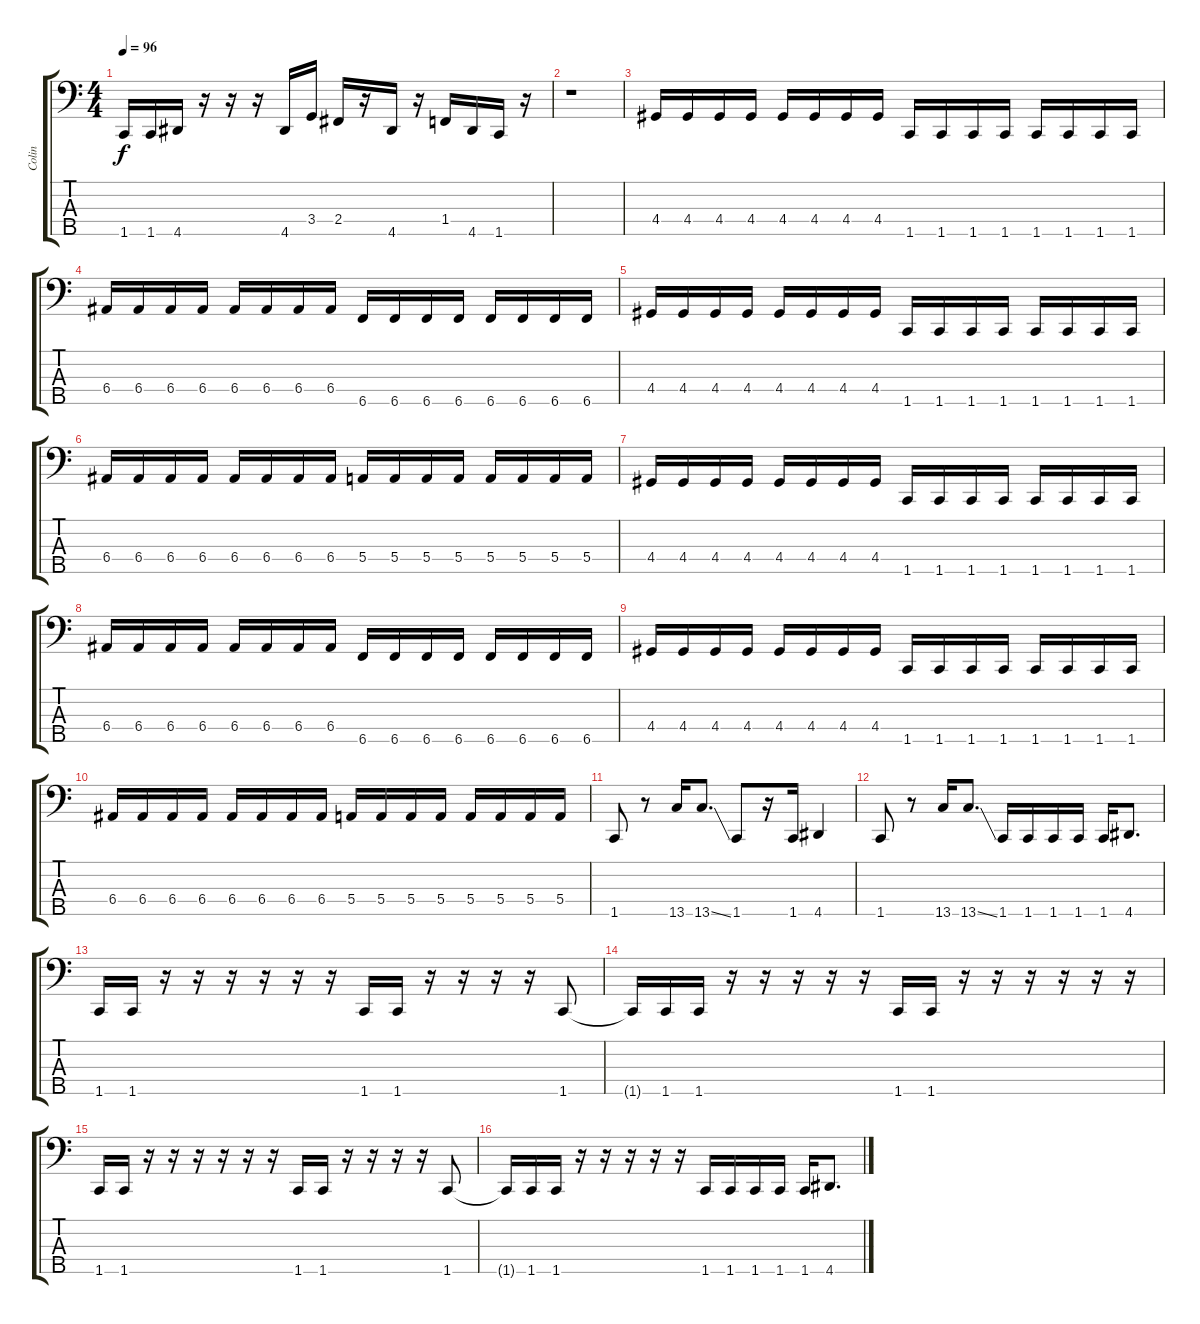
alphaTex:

\track ("Colin" "Colin") {instrument electricbassfinger}
\staff {score tabs}
\tuning (G2 D2 A1 E1 B0) {hide}
\ts (4 4)
\tempo 96
\clef f4
\ks c
1.5.16{dy f} 1.5.16 4.5.16 r.16 r.16 r.16 4.5.16 3.4.16 2.4.16 r.16 4.5.16 r.16 1.4.16 4.5.16 1.5.16 r.16 |
r.1 |
4.4.16 4.4.16 4.4.16 4.4.16 4.4.16 4.4.16 4.4.16 4.4.16 1.5.16 1.5.16 1.5.16 1.5.16 1.5.16 1.5.16 1.5.16 1.5.16 |
6.4.16 6.4.16 6.4.16 6.4.16 6.4.16 6.4.16 6.4.16 6.4.16 6.5.16 6.5.16 6.5.16 6.5.16 6.5.16 6.5.16 6.5.16 6.5.16 |
4.4.16 4.4.16 4.4.16 4.4.16 4.4.16 4.4.16 4.4.16 4.4.16 1.5.16 1.5.16 1.5.16 1.5.16 1.5.16 1.5.16 1.5.16 1.5.16 |
6.4.16 6.4.16 6.4.16 6.4.16 6.4.16 6.4.16 6.4.16 6.4.16 5.4.16 5.4.16 5.4.16 5.4.16 5.4.16 5.4.16 5.4.16 5.4.16 |
4.4.16 4.4.16 4.4.16 4.4.16 4.4.16 4.4.16 4.4.16 4.4.16 1.5.16 1.5.16 1.5.16 1.5.16 1.5.16 1.5.16 1.5.16 1.5.16 |
6.4.16 6.4.16 6.4.16 6.4.16 6.4.16 6.4.16 6.4.16 6.4.16 6.5.16 6.5.16 6.5.16 6.5.16 6.5.16 6.5.16 6.5.16 6.5.16 |
4.4.16 4.4.16 4.4.16 4.4.16 4.4.16 4.4.16 4.4.16 4.4.16 1.5.16 1.5.16 1.5.16 1.5.16 1.5.16 1.5.16 1.5.16 1.5.16 |
6.4.16 6.4.16 6.4.16 6.4.16 6.4.16 6.4.16 6.4.16 6.4.16 5.4.16 5.4.16 5.4.16 5.4.16 5.4.16 5.4.16 5.4.16 5.4.16 |
1.5.8 r.8 13.5.16 13.5{ss}.8{d} 1.5.8 r.16 1.5.16 4.5.4 |
1.5.8 r.8 13.5.16 13.5{ss}.8{d} 1.5.16 1.5.16 1.5.16 1.5.16 1.5.16 4.5.8{d} |
1.5.16 1.5.16 r.16 r.16 r.16 r.16 r.16 r.16 1.5.16 1.5.16 r.16 r.16 r.16 r.16 1.5.8 |
1.5{t}.16 1.5.16 1.5.16 r.16 r.16 r.16 r.16 r.16 1.5.16 1.5.16 r.16 r.16 r.16 r.16 r.16 r.16 |
1.5.16 1.5.16 r.16 r.16 r.16 r.16 r.16 r.16 1.5.16 1.5.16 r.16 r.16 r.16 r.16 1.5.8 |
1.5{t}.16 1.5.16 1.5.16 r.16 r.16 r.16 r.16 r.16 1.5.16 1.5.16 1.5.16 1.5.16 1.5.16 4.5.8{d}
